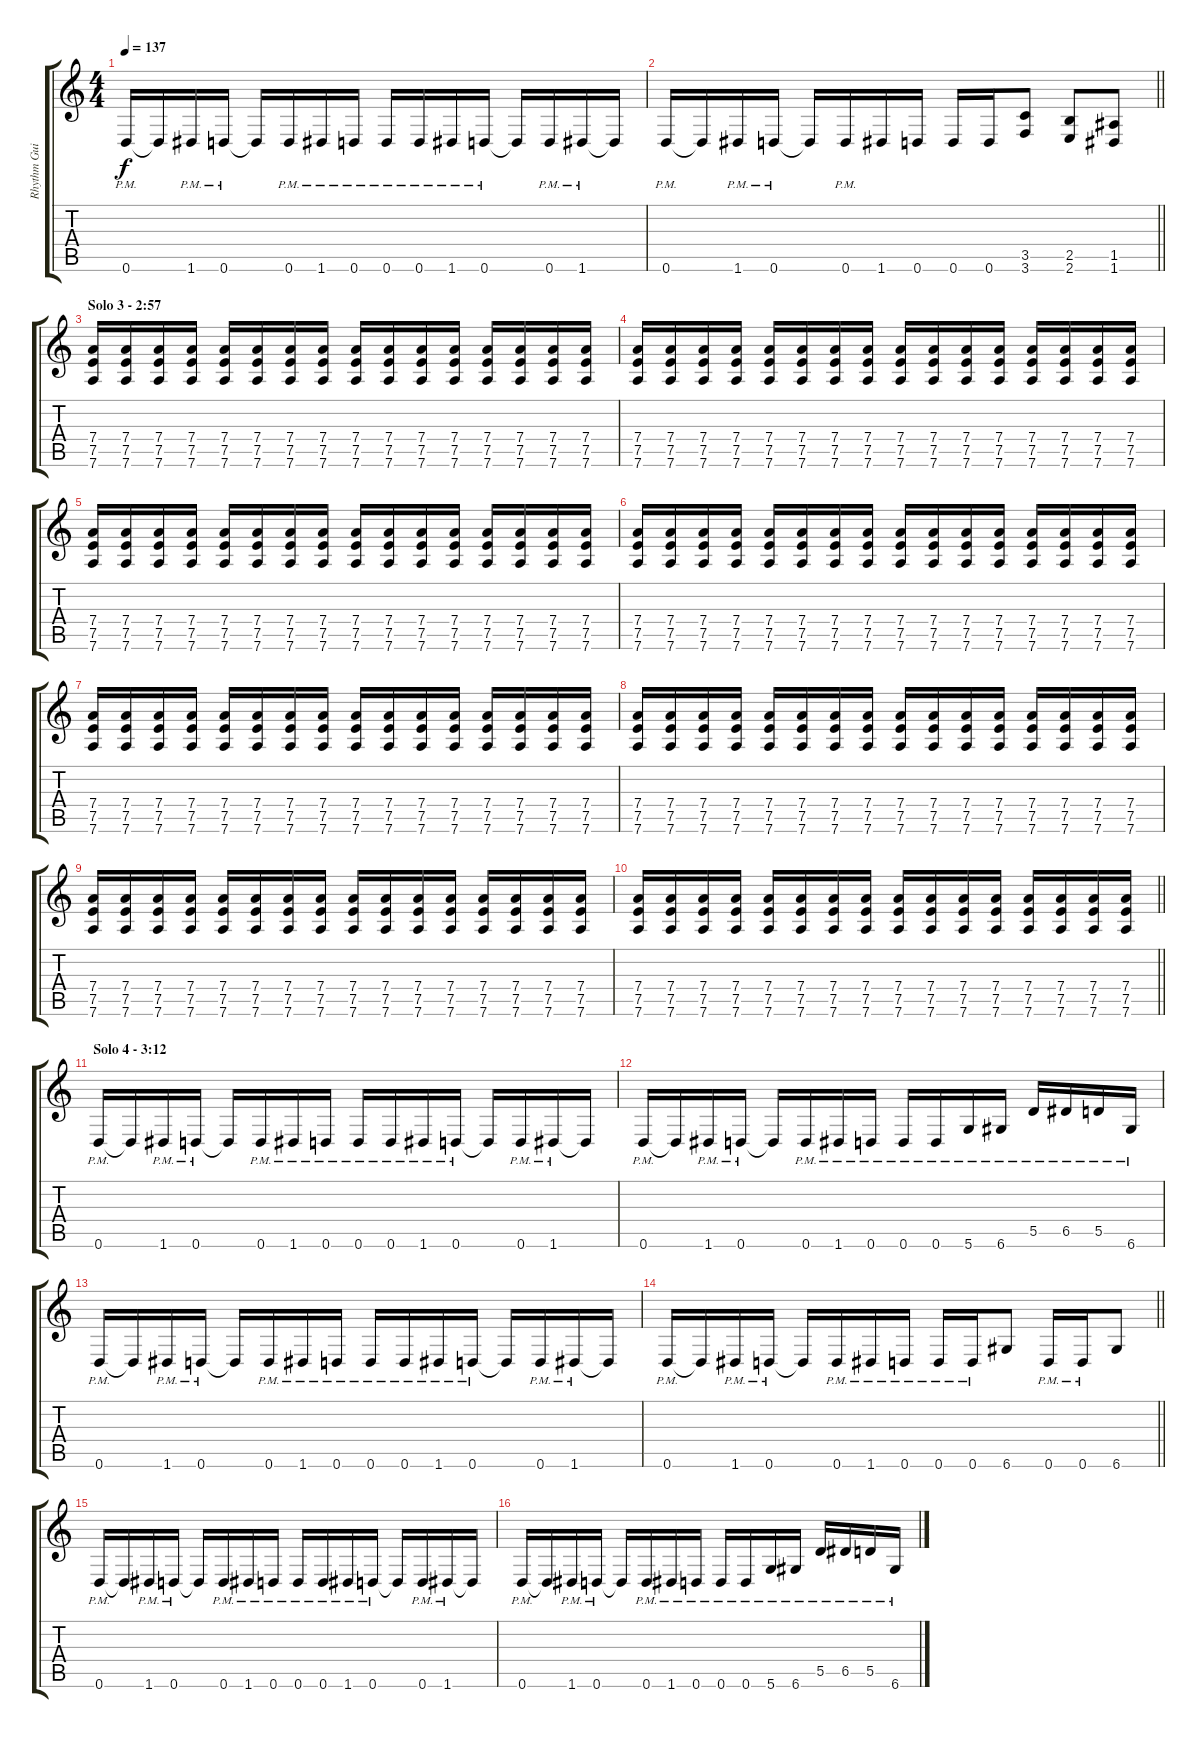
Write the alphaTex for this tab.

\track ("Rhythm Guitar Right" "Rhythm Gui") {instrument overdrivenguitar}
\staff {score tabs}
\tuning (E4 B3 G3 D3 A2 D2) {hide}
\ts (4 4)
\tempo 137
\clef g2
\ks c
0.6{pm}.16{dy f} 0.6{t}.16 1.6{pm}.16 0.6{pm}.16 0.6{t}.16 0.6{pm}.16 1.6{pm}.16 0.6{pm}.16 0.6{pm}.16 0.6{pm}.16 1.6{pm}.16 0.6{pm}.16 0.6{t}.16 0.6{pm}.16 1.6{pm}.16 1.6{t}.16 |
\barLineRight lightlight
0.6{pm}.16 0.6{t}.16 1.6{pm}.16 0.6{pm}.16 0.6{t}.16 0.6{pm}.16 1.6.16 0.6.16 0.6.16 0.6.16 (3.5 3.6).8 (2.5 2.6).8 (1.5 1.6).8 |
\section ("" "Solo 3 - 2:57")
(7.4 7.5 7.6).16 (7.4 7.5 7.6).16 (7.4 7.5 7.6).16 (7.4 7.5 7.6).16 (7.4 7.5 7.6).16 (7.4 7.5 7.6).16 (7.4 7.5 7.6).16 (7.4 7.5 7.6).16 (7.4 7.5 7.6).16 (7.4 7.5 7.6).16 (7.4 7.5 7.6).16 (7.4 7.5 7.6).16 (7.4 7.5 7.6).16 (7.4 7.5 7.6).16 (7.4 7.5 7.6).16 (7.4 7.5 7.6).16 |
(7.4 7.5 7.6).16 (7.4 7.5 7.6).16 (7.4 7.5 7.6).16 (7.4 7.5 7.6).16 (7.4 7.5 7.6).16 (7.4 7.5 7.6).16 (7.4 7.5 7.6).16 (7.4 7.5 7.6).16 (7.4 7.5 7.6).16 (7.4 7.5 7.6).16 (7.4 7.5 7.6).16 (7.4 7.5 7.6).16 (7.4 7.5 7.6).16 (7.4 7.5 7.6).16 (7.4 7.5 7.6).16 (7.4 7.5 7.6).16 |
(7.4 7.5 7.6).16 (7.4 7.5 7.6).16 (7.4 7.5 7.6).16 (7.4 7.5 7.6).16 (7.4 7.5 7.6).16 (7.4 7.5 7.6).16 (7.4 7.5 7.6).16 (7.4 7.5 7.6).16 (7.4 7.5 7.6).16 (7.4 7.5 7.6).16 (7.4 7.5 7.6).16 (7.4 7.5 7.6).16 (7.4 7.5 7.6).16 (7.4 7.5 7.6).16 (7.4 7.5 7.6).16 (7.4 7.5 7.6).16 |
(7.4 7.5 7.6).16 (7.4 7.5 7.6).16 (7.4 7.5 7.6).16 (7.4 7.5 7.6).16 (7.4 7.5 7.6).16 (7.4 7.5 7.6).16 (7.4 7.5 7.6).16 (7.4 7.5 7.6).16 (7.4 7.5 7.6).16 (7.4 7.5 7.6).16 (7.4 7.5 7.6).16 (7.4 7.5 7.6).16 (7.4 7.5 7.6).16 (7.4 7.5 7.6).16 (7.4 7.5 7.6).16 (7.4 7.5 7.6).16 |
(7.4 7.5 7.6).16 (7.4 7.5 7.6).16 (7.4 7.5 7.6).16 (7.4 7.5 7.6).16 (7.4 7.5 7.6).16 (7.4 7.5 7.6).16 (7.4 7.5 7.6).16 (7.4 7.5 7.6).16 (7.4 7.5 7.6).16 (7.4 7.5 7.6).16 (7.4 7.5 7.6).16 (7.4 7.5 7.6).16 (7.4 7.5 7.6).16 (7.4 7.5 7.6).16 (7.4 7.5 7.6).16 (7.4 7.5 7.6).16 |
(7.4 7.5 7.6).16 (7.4 7.5 7.6).16 (7.4 7.5 7.6).16 (7.4 7.5 7.6).16 (7.4 7.5 7.6).16 (7.4 7.5 7.6).16 (7.4 7.5 7.6).16 (7.4 7.5 7.6).16 (7.4 7.5 7.6).16 (7.4 7.5 7.6).16 (7.4 7.5 7.6).16 (7.4 7.5 7.6).16 (7.4 7.5 7.6).16 (7.4 7.5 7.6).16 (7.4 7.5 7.6).16 (7.4 7.5 7.6).16 |
(7.4 7.5 7.6).16 (7.4 7.5 7.6).16 (7.4 7.5 7.6).16 (7.4 7.5 7.6).16 (7.4 7.5 7.6).16 (7.4 7.5 7.6).16 (7.4 7.5 7.6).16 (7.4 7.5 7.6).16 (7.4 7.5 7.6).16 (7.4 7.5 7.6).16 (7.4 7.5 7.6).16 (7.4 7.5 7.6).16 (7.4 7.5 7.6).16 (7.4 7.5 7.6).16 (7.4 7.5 7.6).16 (7.4 7.5 7.6).16 |
\barLineRight lightlight
(7.4 7.5 7.6).16 (7.4 7.5 7.6).16 (7.4 7.5 7.6).16 (7.4 7.5 7.6).16 (7.4 7.5 7.6).16 (7.4 7.5 7.6).16 (7.4 7.5 7.6).16 (7.4 7.5 7.6).16 (7.4 7.5 7.6).16 (7.4 7.5 7.6).16 (7.4 7.5 7.6).16 (7.4 7.5 7.6).16 (7.4 7.5 7.6).16 (7.4 7.5 7.6).16 (7.4 7.5 7.6).16 (7.4 7.5 7.6).16 |
\section ("" "Solo 4 - 3:12")
0.6{pm}.16 0.6{t}.16 1.6{pm}.16 0.6{pm}.16 0.6{t}.16 0.6{pm}.16 1.6{pm}.16 0.6{pm}.16 0.6{pm}.16 0.6{pm}.16 1.6{pm}.16 0.6{pm}.16 0.6{t}.16 0.6{pm}.16 1.6{pm}.16 1.6{t}.16 |
0.6{pm}.16 0.6{t}.16 1.6{pm}.16 0.6{pm}.16 0.6{t}.16 0.6{pm}.16 1.6{pm}.16 0.6{pm}.16 0.6{pm}.16 0.6{pm}.16 5.6{pm}.16 6.6{pm}.16 5.5{pm}.16 6.5{pm}.16 5.5{pm}.16 6.6{pm}.16 |
0.6{pm}.16 0.6{t}.16 1.6{pm}.16 0.6{pm}.16 0.6{t}.16 0.6{pm}.16 1.6{pm}.16 0.6{pm}.16 0.6{pm}.16 0.6{pm}.16 1.6{pm}.16 0.6{pm}.16 0.6{t}.16 0.6{pm}.16 1.6{pm}.16 1.6{t}.16 |
\barLineRight lightlight
0.6{pm}.16 0.6{t}.16 1.6{pm}.16 0.6{pm}.16 0.6{t}.16 0.6{pm}.16 1.6{pm}.16 0.6{pm}.16 0.6{pm}.16 0.6{pm}.16 6.6.8 0.6{pm}.16 0.6{pm}.16 6.6.8 |
0.6{pm}.16 0.6{t}.16 1.6{pm}.16 0.6{pm}.16 0.6{t}.16 0.6{pm}.16 1.6{pm}.16 0.6{pm}.16 0.6{pm}.16 0.6{pm}.16 1.6{pm}.16 0.6{pm}.16 0.6{t}.16 0.6{pm}.16 1.6{pm}.16 1.6{t}.16 |
0.6{pm}.16 0.6{t}.16 1.6{pm}.16 0.6{pm}.16 0.6{t}.16 0.6{pm}.16 1.6{pm}.16 0.6{pm}.16 0.6{pm}.16 0.6{pm}.16 5.6{pm}.16 6.6{pm}.16 5.5{pm}.16 6.5{pm}.16 5.5{pm}.16 6.6{pm}.16
